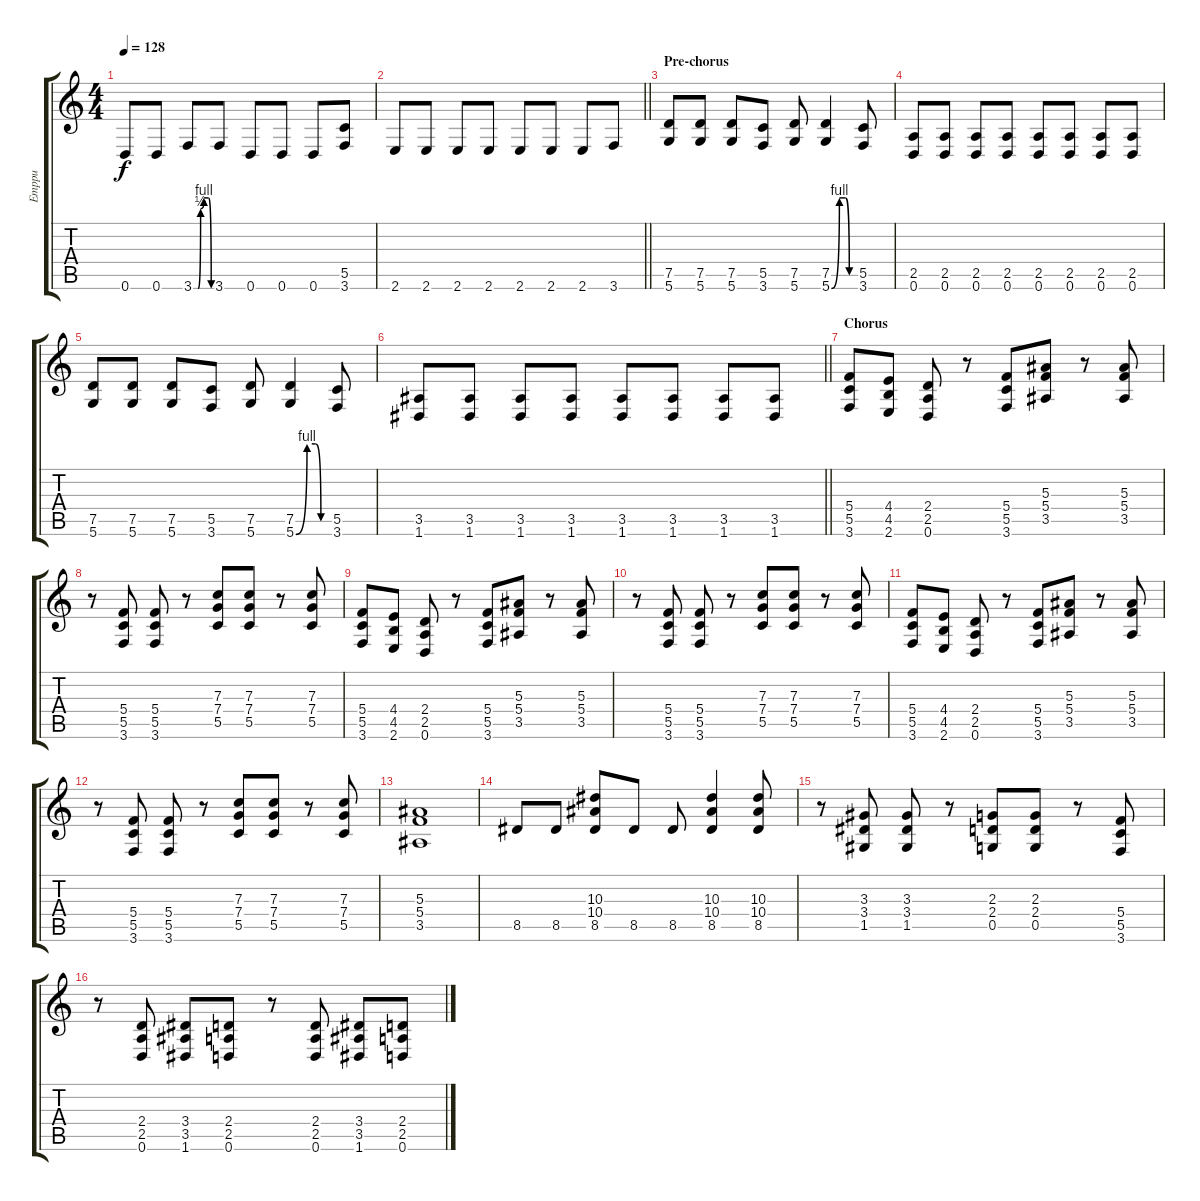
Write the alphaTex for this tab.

\track ("Emppu" "Emppu") {instrument overdrivenguitar}
\staff {score tabs}
\tuning (D4 A3 F3 C3 G2 D2) {hide}
\ts (4 4)
\tempo 128
\clef g2
\ks c
0.6.8{dy f} 0.6.8 3.6{be (custom 0 0 15 0 24 2 35 4 50 4 60 0)}.8 3.6.8 0.6.8 0.6.8 0.6.8 (5.5 3.6).8 |
\barLineRight lightlight
2.6.8 2.6.8 2.6.8 2.6.8 2.6.8 2.6.8 2.6.8 3.6.8 |
\section ("" "Pre-chorus")
(7.5 5.6).8 (7.5 5.6).8 (7.5 5.6).8 (5.5 3.6).8 (7.5 5.6).8 (7.5 5.6{be (custom 0 0 20 4 35 4 45 0 60 0)}).4 (5.5 3.6).8 |
(2.5 0.6).8 (2.5 0.6).8 (2.5 0.6).8 (2.5 0.6).8 (2.5 0.6).8 (2.5 0.6).8 (2.5 0.6).8 (2.5 0.6).8 |
(7.5 5.6).8 (7.5 5.6).8 (7.5 5.6).8 (5.5 3.6).8 (7.5 5.6).8 (7.5 5.6{be (custom 0 0 20 4 35 4 45 0 60 0)}).4 (5.5 3.6).8 |
\barLineRight lightlight
(3.5 1.6).8 (3.5 1.6).8 (3.5 1.6).8 (3.5 1.6).8 (3.5 1.6).8 (3.5 1.6).8 (3.5 1.6).8 (3.5 1.6).8 |
\section ("" "Chorus")
(5.4 5.5 3.6).8 (4.4 4.5 2.6).8 (2.4 2.5 0.6).8 r.8 (5.4 5.5 3.6).8 (5.3 5.4 3.5).8 r.8 (5.3 5.4 3.5).8 |
r.8 (5.4 5.5 3.6).8 (5.4 5.5 3.6).8 r.8 (7.3 7.4 5.5).8 (7.3 7.4 5.5).8 r.8 (7.3 7.4 5.5).8 |
(5.4 5.5 3.6).8 (4.4 4.5 2.6).8 (2.4 2.5 0.6).8 r.8 (5.4 5.5 3.6).8 (5.3 5.4 3.5).8 r.8 (5.3 5.4 3.5).8 |
r.8 (5.4 5.5 3.6).8 (5.4 5.5 3.6).8 r.8 (7.3 7.4 5.5).8 (7.3 7.4 5.5).8 r.8 (7.3 7.4 5.5).8 |
(5.4 5.5 3.6).8 (4.4 4.5 2.6).8 (2.4 2.5 0.6).8 r.8 (5.4 5.5 3.6).8 (5.3 5.4 3.5).8 r.8 (5.3 5.4 3.5).8 |
r.8 (5.4 5.5 3.6).8 (5.4 5.5 3.6).8 r.8 (7.3 7.4 5.5).8 (7.3 7.4 5.5).8 r.8 (7.3 7.4 5.5).8 |
(5.3 5.4 3.5).1 |
8.5.8 8.5.8 (10.3 10.4 8.5).8 8.5.8 8.5.8 (10.3 10.4 8.5).4 (10.3 10.4 8.5).8 |
r.8 (3.3 3.4 1.5).8 (3.3 3.4 1.5).8 r.8 (2.3 2.4 0.5).8 (2.3 2.4 0.5).8 r.8 (5.4 5.5 3.6).8 |
r.8 (2.4 2.5 0.6).8 (3.4 3.5 1.6).8 (2.4 2.5 0.6).8 r.8 (2.4 2.5 0.6).8 (3.4 3.5 1.6).8 (2.4 2.5 0.6).8
